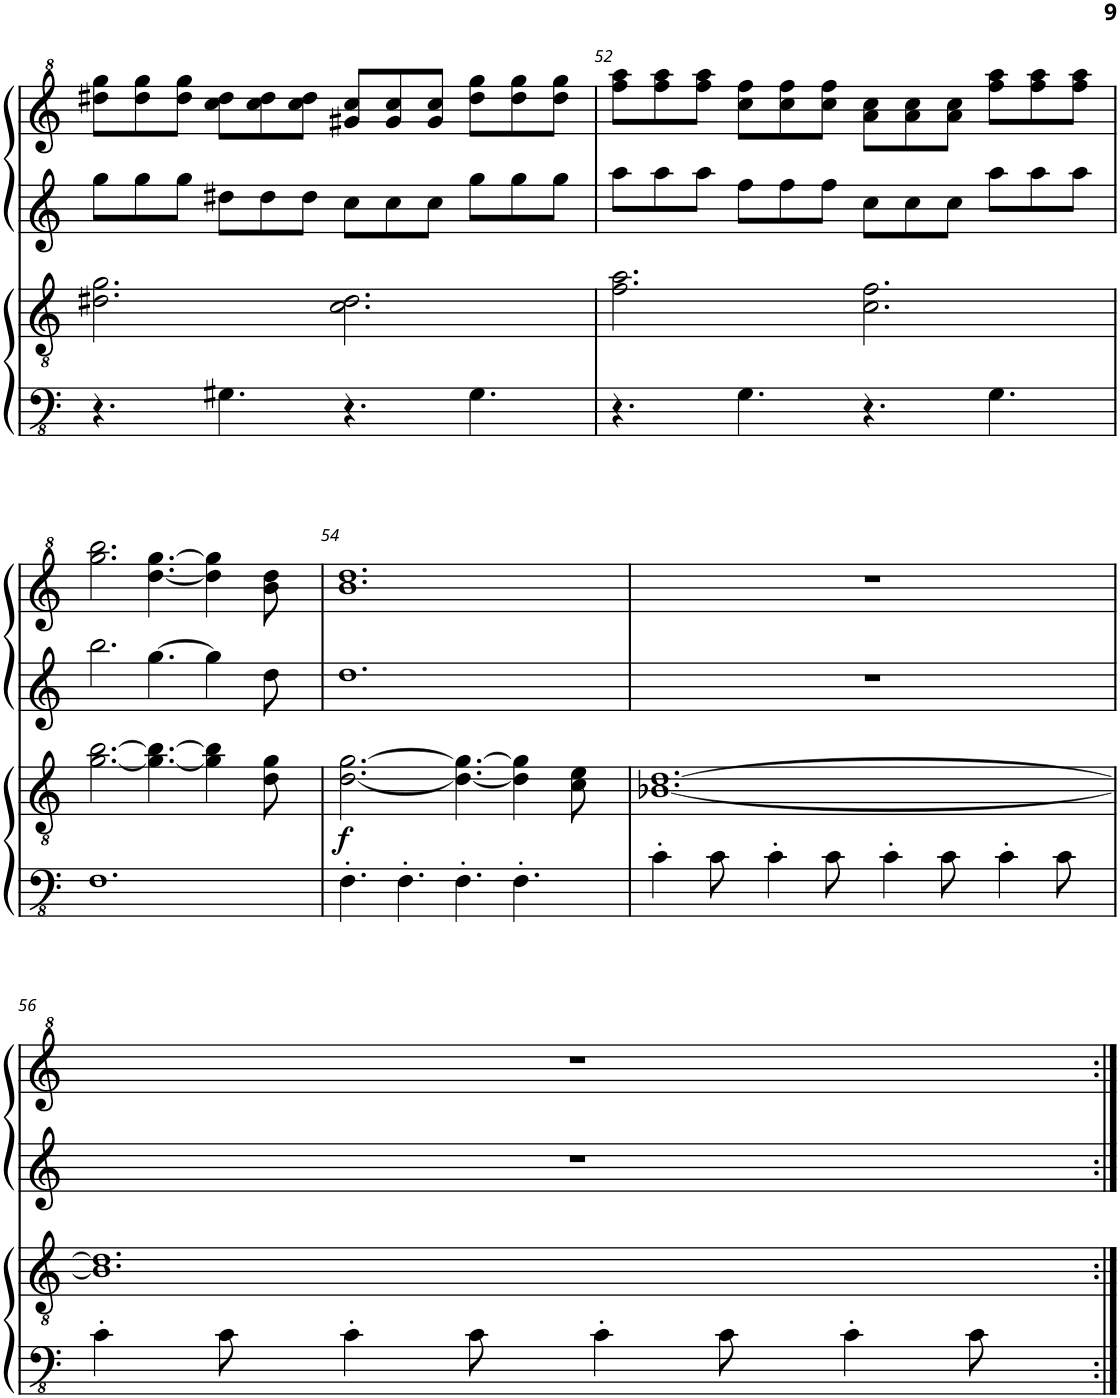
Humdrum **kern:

**kern	**kern	**dynam	**kern	**kern
*part4	*part3	*part3	*part2	*part1
*staff4	*staff3	*staff3	*staff2	*staff1
*I"Piano 4	*I"Piano	*	*I"Piano 3	*I"Piano
*I'Pno	*I'Pno	*	*I'Pno	*I'Pno
!!LO:PB:g=z
*clefFv4	*clefGv2	*	*clefG2	*clefG^2
*k[]	*k[]	*	*k[]	*k[]
*M12/8	*M12/8	*	*M12/8	*M12/8
=51	=51	=51	=51	=51
4.r	2.d#X\ 2.g\	.	8gg\L	8ddd#X\ 8ggg\L
.	.	.	8gg\	8ddd#\ 8ggg\
.	.	.	8gg\J	8ddd#\ 8ggg\J
4.GG#X\	.	.	8dd#X\L	8ccc\ 8ddd#\L
.	.	.	8dd#\	8ccc\ 8ddd#\
.	.	.	8dd#\J	8ccc\ 8ddd#\J
4.r	2.c\ 2.d#\	.	8cc\L	8gg#X/ 8ccc/L
.	.	.	8cc\	8gg#/ 8ccc/
.	.	.	8cc\J	8gg#/ 8ccc/J
4.GG#\	.	.	8gg\L	8ddd#\ 8ggg\L
.	.	.	8gg\	8ddd#\ 8ggg\
.	.	.	8gg\J	8ddd#\ 8ggg\J
=52	=52	=52	=52	=52
4.r	2.f\ 2.a\	.	8aa\L	8fff\ 8aaa\L
.	.	.	8aa\	8fff\ 8aaa\
.	.	.	8aa\J	8fff\ 8aaa\J
4.GG\	.	.	8ff\L	8ccc\ 8fff\L
.	.	.	8ff\	8ccc\ 8fff\
.	.	.	8ff\J	8ccc\ 8fff\J
4.r	2.c\ 2.f\	.	8cc\L	8aa\ 8ccc\L
.	.	.	8cc\	8aa\ 8ccc\
.	.	.	8cc\J	8aa\ 8ccc\J
4.GG\	.	.	8aa\L	8fff\ 8aaa\L
.	.	.	8aa\	8fff\ 8aaa\
.	.	.	8aa\J	8fff\ 8aaa\J
!!LO:LB:g=z
=53	=53	=53	=53	=53
1.FF	[2.g\ [2.b\	.	2.bb\	2.ggg\ 2.bbb\
.	4.g\_ 4.b\_	.	[4.gg\	[4.ddd\ [4.ggg\
.	4g\] 4b\]	.	4gg\]	4ddd\] 4ggg\]
.	8d\ 8g\	.	8dd\	8bb\ 8ddd\
=54	=54	=54	=54	=54
!	!	!LO:DY:b	!	!
4.FF'\	[2.d\ [2.g\	f	1.dd	1.bb 1.ddd
4.FF'\	.	.	.	.
4.FF'\	4.d\_ 4.g\_	.	.	.
4.FF'\	4d\] 4g\]	.	.	.
.	8c\ 8e\	.	.	.
=55	=55	=55	=55	=55
4C'\	[1.B-X [1.d	.	1.r	1.r
8C\	.	.	.	.
4C'\	.	.	.	.
8C\	.	.	.	.
4C'\	.	.	.	.
8C\	.	.	.	.
4C'\	.	.	.	.
8C\	.	.	.	.
!!LO:LB:g=z
=56	=56	=56	=56	=56
4C'\	1.B-] 1.d]	.	1.r	1.r
8C\	.	.	.	.
4C'\	.	.	.	.
8C\	.	.	.	.
4C'\	.	.	.	.
8C\	.	.	.	.
4C'\	.	.	.	.
8C\	.	.	.	.
=:|!	=:|!	=:|!	=:|!	=:|!
*-	*-	*-	*-	*-
